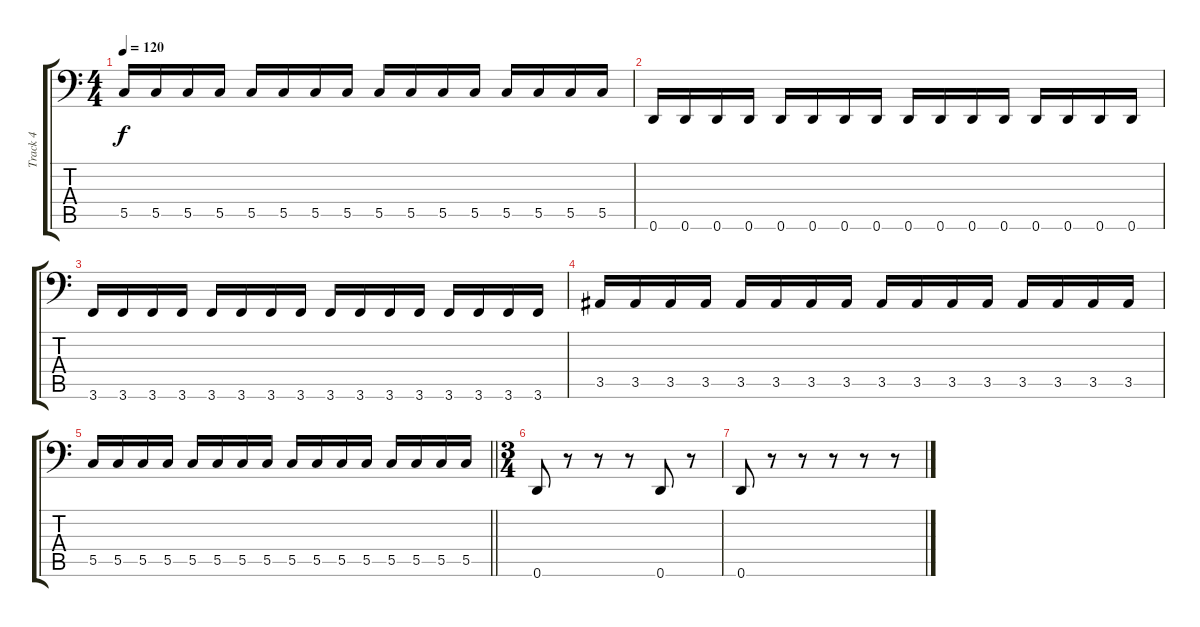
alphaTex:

\track ("Track 4" "Track 4") {instrument electricbasspick}
\staff {score tabs}
\tuning (D3 A2 F2 C2 G1 D1) {hide}
\ts (4 4)
\tempo 120
\clef f4
\ks c
5.5.16{dy f} 5.5.16 5.5.16 5.5.16 5.5.16 5.5.16 5.5.16 5.5.16 5.5.16 5.5.16 5.5.16 5.5.16 5.5.16 5.5.16 5.5.16 5.5.16 |
0.6.16 0.6.16 0.6.16 0.6.16 0.6.16 0.6.16 0.6.16 0.6.16 0.6.16 0.6.16 0.6.16 0.6.16 0.6.16 0.6.16 0.6.16 0.6.16 |
3.6.16 3.6.16 3.6.16 3.6.16 3.6.16 3.6.16 3.6.16 3.6.16 3.6.16 3.6.16 3.6.16 3.6.16 3.6.16 3.6.16 3.6.16 3.6.16 |
3.5.16 3.5.16 3.5.16 3.5.16 3.5.16 3.5.16 3.5.16 3.5.16 3.5.16 3.5.16 3.5.16 3.5.16 3.5.16 3.5.16 3.5.16 3.5.16 |
\barLineRight lightlight
5.5.16 5.5.16 5.5.16 5.5.16 5.5.16 5.5.16 5.5.16 5.5.16 5.5.16 5.5.16 5.5.16 5.5.16 5.5.16 5.5.16 5.5.16 5.5.16 |
\ts (3 4)
0.6.8 r.8 r.8 r.8 0.6.8 r.8 |
0.6.8 r.8 r.8 r.8 r.8 r.8
